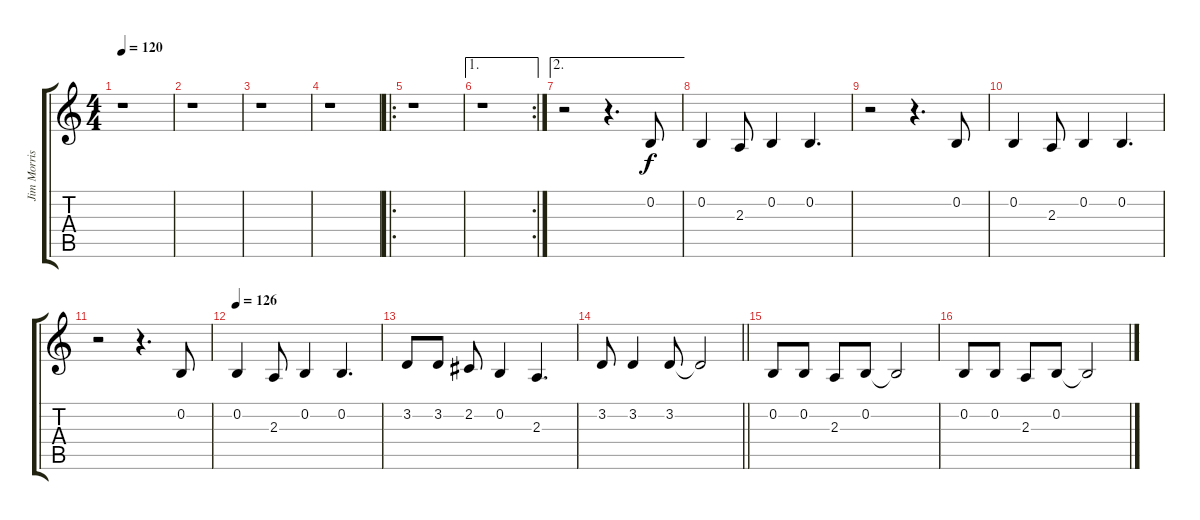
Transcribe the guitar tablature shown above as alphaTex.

\track ("Jim Morrison" "Jim Morris") {instrument lead8bassandlead}
\staff {score tabs}
\tuning (E4 B3 G3 D3 A2 E2) {hide}
\ts (4 4)
\tempo 120
\clef g2
\ks c
r.1{dy f instrument lead8bassandlead} |
r.1 |
r.1 |
r.1 |
\ro
r.1 |
\ae 1
\rc 2
r.1 |
\ae 2
r.2 r.4{d} 0.2.8 |
0.2.4 2.3.8 0.2.4 0.2.4{d} |
r.2 r.4{d} 0.2.8 |
0.2.4 2.3.8 0.2.4 0.2.4{d} |
r.2 r.4{d} 0.2.8 |
\tempo 126
0.2.4 2.3.8 0.2.4 0.2.4{d} |
3.2.8 3.2.8 2.2.8 0.2.4 2.3.4{d} |
\barLineRight lightlight
3.2.8 3.2.4 3.2.8 3.2{t}.2 |
0.2.8 0.2.8 2.3.8 0.2.8 0.2{t}.2 |
0.2.8 0.2.8 2.3.8 0.2.8 0.2{t}.2
